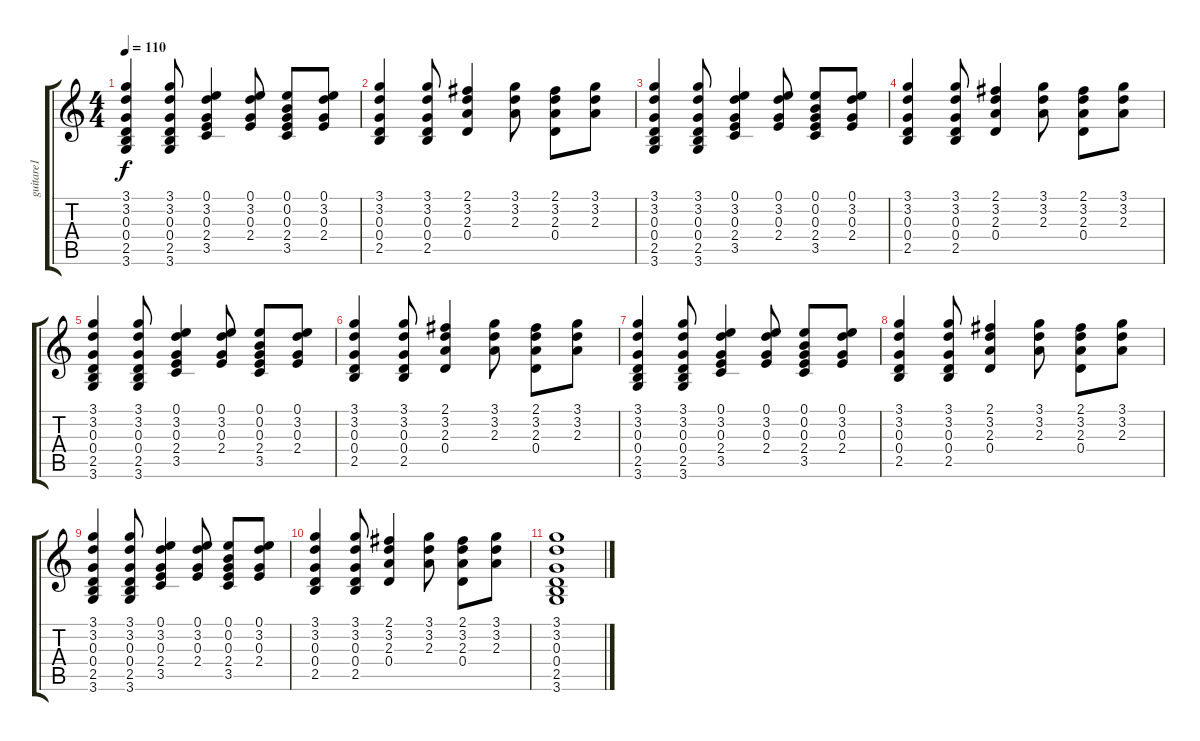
\track ("guitare1" "guitare1") {instrument acousticguitarsteel}
\staff {score tabs}
\tuning (E4 B3 G3 D3 A2 E2) {hide}
\ts (4 4)
\tempo 110
\clef g2
\ks c
(3.1 3.2 0.3 0.4 2.5 3.6).4{dy f} (3.1 3.2 0.3 0.4 2.5 3.6).8 (0.1 3.2 0.3 2.4 3.5).4 (0.1 3.2 0.3 2.4).8 (0.1 0.2 0.3 2.4 3.5).8 (0.1 3.2 0.3 2.4).8 |
(3.1 3.2 0.3 0.4 2.5).4 (3.1 3.2 0.3 0.4 2.5).8 (2.1 3.2 2.3 0.4).4 (3.1 3.2 2.3).8 (2.1 3.2 2.3 0.4).8 (3.1 3.2 2.3).8 |
(3.1 3.2 0.3 0.4 2.5 3.6).4 (3.1 3.2 0.3 0.4 2.5 3.6).8 (0.1 3.2 0.3 2.4 3.5).4 (0.1 3.2 0.3 2.4).8 (0.1 0.2 0.3 2.4 3.5).8 (0.1 3.2 0.3 2.4).8 |
(3.1 3.2 0.3 0.4 2.5).4 (3.1 3.2 0.3 0.4 2.5).8 (2.1 3.2 2.3 0.4).4 (3.1 3.2 2.3).8 (2.1 3.2 2.3 0.4).8 (3.1 3.2 2.3).8 |
(3.1 3.2 0.3 0.4 2.5 3.6).4 (3.1 3.2 0.3 0.4 2.5 3.6).8 (0.1 3.2 0.3 2.4 3.5).4 (0.1 3.2 0.3 2.4).8 (0.1 0.2 0.3 2.4 3.5).8 (0.1 3.2 0.3 2.4).8 |
(3.1 3.2 0.3 0.4 2.5).4 (3.1 3.2 0.3 0.4 2.5).8 (2.1 3.2 2.3 0.4).4 (3.1 3.2 2.3).8 (2.1 3.2 2.3 0.4).8 (3.1 3.2 2.3).8 |
(3.1 3.2 0.3 0.4 2.5 3.6).4 (3.1 3.2 0.3 0.4 2.5 3.6).8 (0.1 3.2 0.3 2.4 3.5).4 (0.1 3.2 0.3 2.4).8 (0.1 0.2 0.3 2.4 3.5).8 (0.1 3.2 0.3 2.4).8 |
(3.1 3.2 0.3 0.4 2.5).4 (3.1 3.2 0.3 0.4 2.5).8 (2.1 3.2 2.3 0.4).4 (3.1 3.2 2.3).8 (2.1 3.2 2.3 0.4).8 (3.1 3.2 2.3).8 |
(3.1 3.2 0.3 0.4 2.5 3.6).4 (3.1 3.2 0.3 0.4 2.5 3.6).8 (0.1 3.2 0.3 2.4 3.5).4 (0.1 3.2 0.3 2.4).8 (0.1 0.2 0.3 2.4 3.5).8 (0.1 3.2 0.3 2.4).8 |
(3.1 3.2 0.3 0.4 2.5).4 (3.1 3.2 0.3 0.4 2.5).8 (2.1 3.2 2.3 0.4).4 (3.1 3.2 2.3).8 (2.1 3.2 2.3 0.4).8 (3.1 3.2 2.3).8 |
(3.1 3.2 0.3 0.4 2.5 3.6).1
